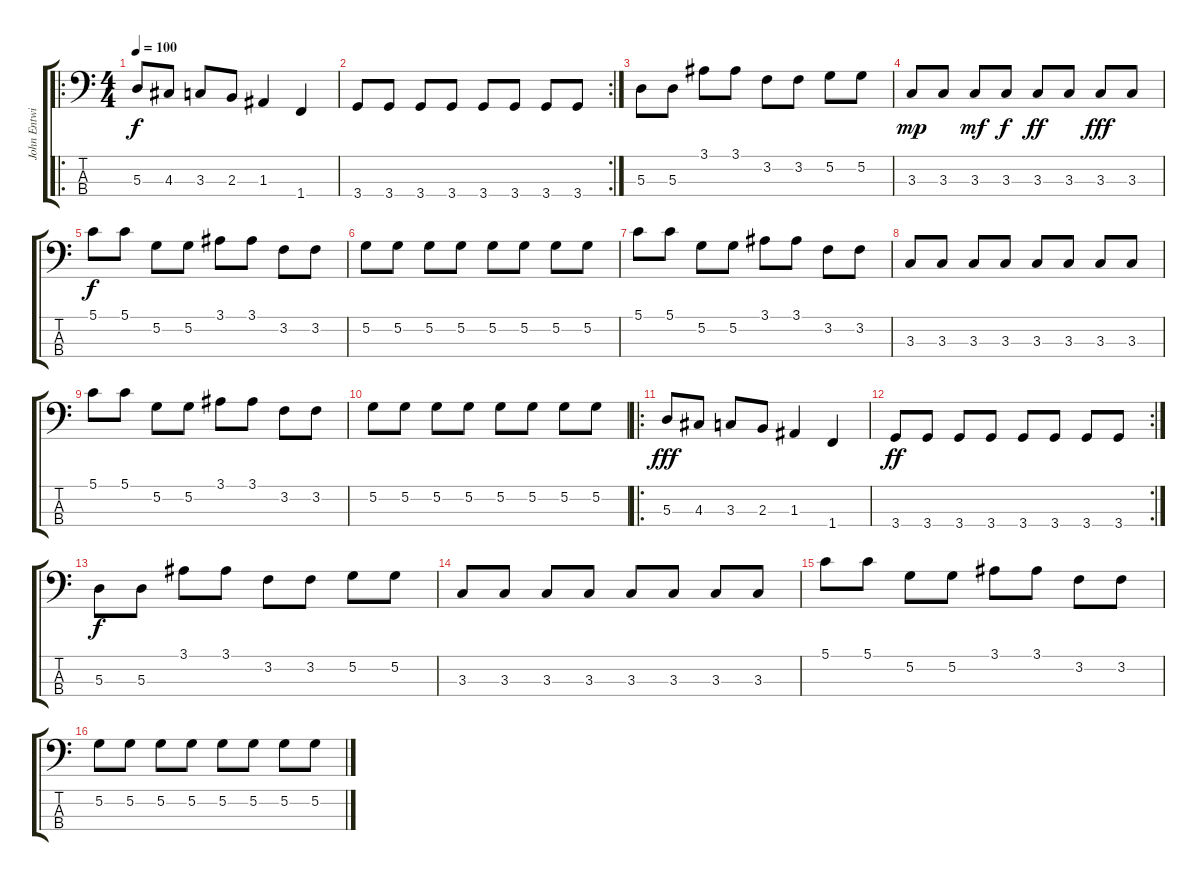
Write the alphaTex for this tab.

\track ("John Entwistle - Bass" "John Entwi") {instrument electricbassfinger}
\staff {score tabs}
\tuning (G2 D2 A1 E1) {hide}
\ro
\ts (4 4)
\tempo 100
\clef f4
\ks c
5.3.8{dy f instrument electricbassfinger} 4.3.8 3.3.8 2.3.8 1.3.4 1.4.4 |
\rc 2
3.4.8 3.4.8 3.4.8 3.4.8 3.4.8 3.4.8 3.4.8 3.4.8 |
5.3.8 5.3.8 3.1.8 3.1.8 3.2.8 3.2.8 5.2.8 5.2.8 |
3.3.8{dy mp} 3.3.8 3.3.8{dy mf} 3.3.8{dy f} 3.3.8{dy ff} 3.3.8 3.3.8{dy fff} 3.3.8 |
5.1.8{dy f} 5.1.8 5.2.8 5.2.8 3.1.8 3.1.8 3.2.8 3.2.8 |
5.2.8 5.2.8 5.2.8 5.2.8 5.2.8 5.2.8 5.2.8 5.2.8 |
5.1.8 5.1.8 5.2.8 5.2.8 3.1.8 3.1.8 3.2.8 3.2.8 |
3.3.8 3.3.8 3.3.8 3.3.8 3.3.8 3.3.8 3.3.8 3.3.8 |
5.1.8 5.1.8 5.2.8 5.2.8 3.1.8 3.1.8 3.2.8 3.2.8 |
5.2.8 5.2.8 5.2.8 5.2.8 5.2.8 5.2.8 5.2.8 5.2.8 |
\ro
5.3.8{dy fff} 4.3.8 3.3.8 2.3.8 1.3.4 1.4.4 |
\rc 2
3.4.8{dy ff} 3.4.8 3.4.8 3.4.8 3.4.8 3.4.8 3.4.8 3.4.8 |
5.3.8{dy f} 5.3.8 3.1.8 3.1.8 3.2.8 3.2.8 5.2.8 5.2.8 |
3.3.8 3.3.8 3.3.8 3.3.8 3.3.8 3.3.8 3.3.8 3.3.8 |
5.1.8 5.1.8 5.2.8 5.2.8 3.1.8 3.1.8 3.2.8 3.2.8 |
5.2.8 5.2.8 5.2.8 5.2.8 5.2.8 5.2.8 5.2.8 5.2.8
